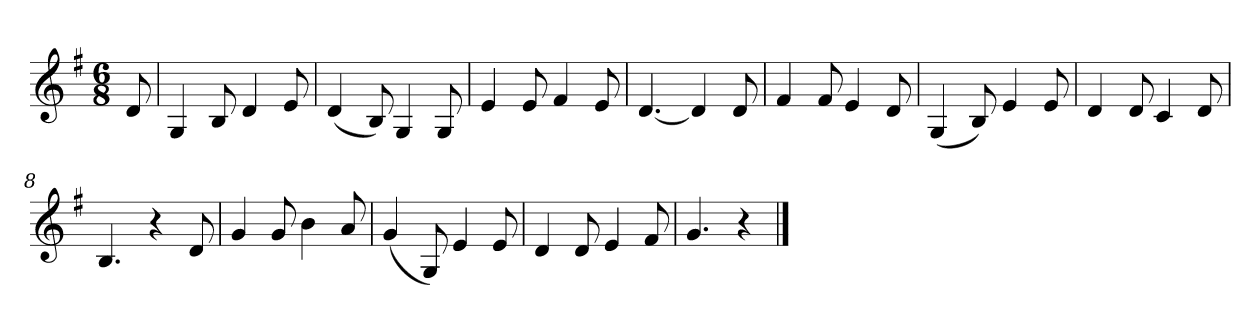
**kern
*part1
*staff1
*k[f#]
*M6/8
*MM120
=
8d
=1
4G
8B
4d
8e
=2
(4d
8B)
4G
8G
=3
4e
8e
4f#
8e
=4
[4.d
4d]
8d
=5
4f#
8f#
4e
8d
=6
(4G
8B)
4e
8e
=7
4d
8d
4c
8d
=8
4.B
4r
8d
=9
4g
8g
4b
8a
=10
(4g
8G)
4e
8e
=11
4d
8d
4e
8f#
=12
4.g
4r
==
*-
